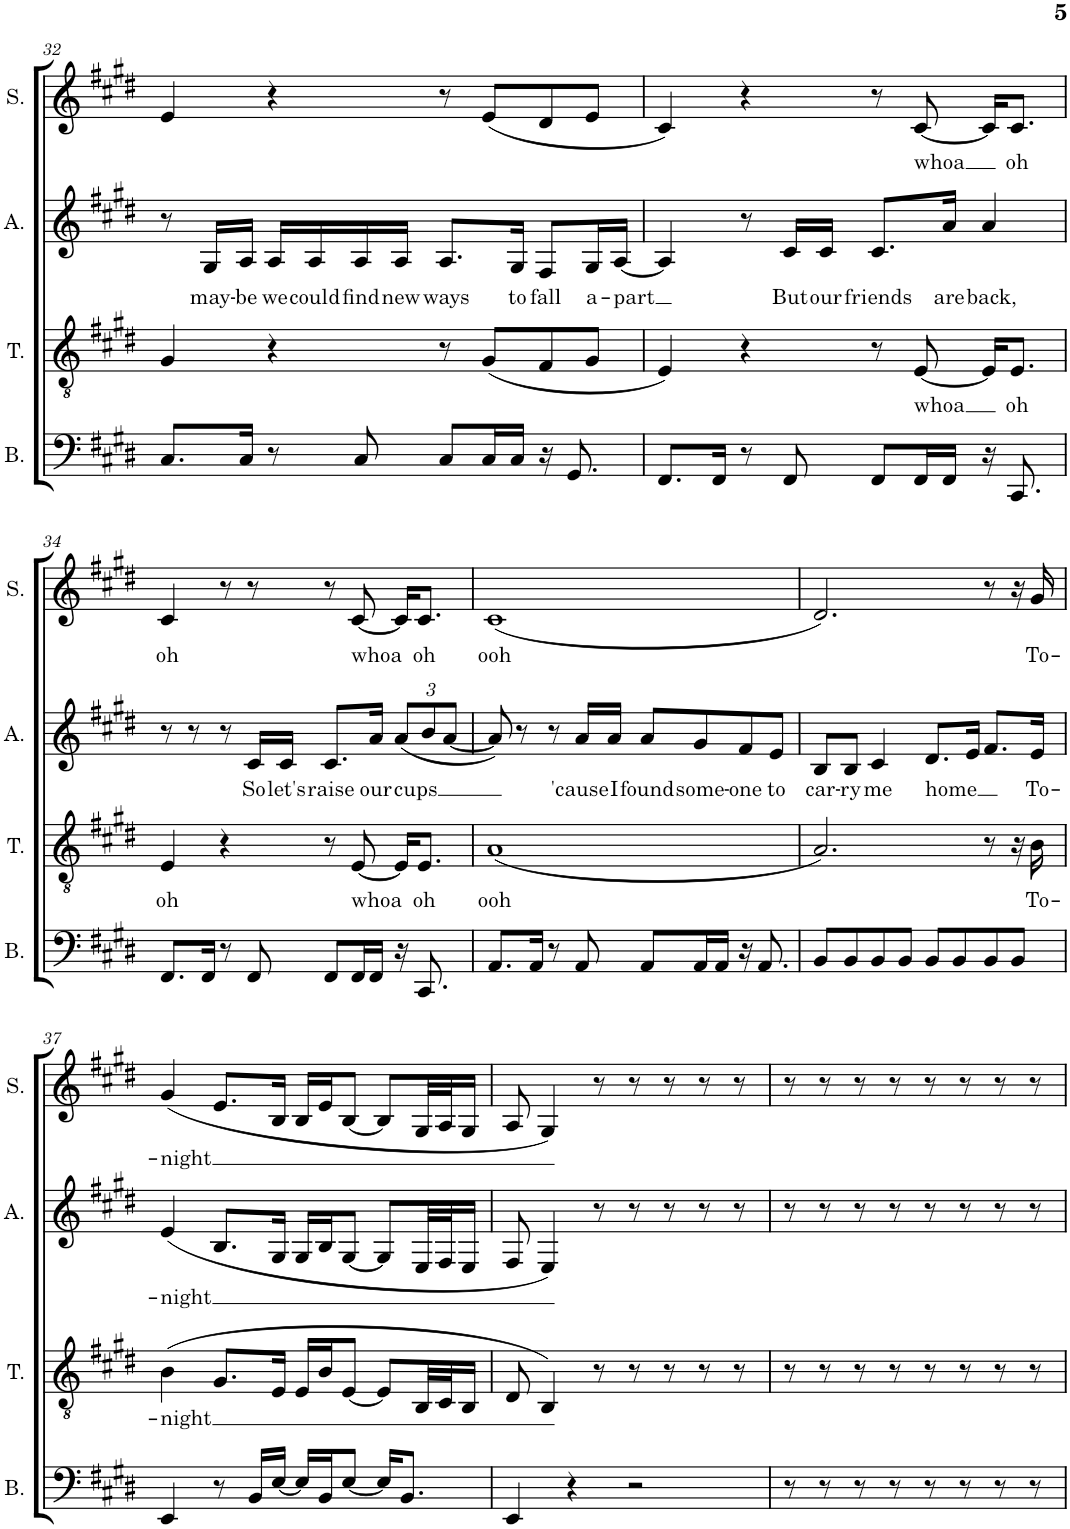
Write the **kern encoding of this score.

**kern	**kern	**text	**kern	**text	**kern	**text
*part4	*part3	*part3	*part2	*part2	*part1	*part1
*staff4	*staff3	*staff3	*staff2	*staff2	*staff1	*staff1
*I"Bass	*I"Tenor	*	*I"Alto	*	*I"Soprano	*
*I'B.	*I'T.	*	*I'A.	*	*I'S.	*
!!LO:PB:g=z
*clefF4	*clefGv2	*	*clefG2	*	*clefG2	*
*k[f#c#g#d#]	*k[f#c#g#d#]	*	*k[f#c#g#d#]	*	*k[f#c#g#d#]	*
*M4/4	*M4/4	*	*M4/4	*	*M4/4	*
*met(c)	*met(c)	*	*met(c)	*	*met(c)	*
=32	=32	=32	=32	=32	=32	=32
8.C#/L	4G#/	.	8r	.	4e/	.
!	!	!	!	!LO:LY:b	!	!
.	.	.	16G#/LL	may-	.	.
!	!	!	!	!LO:LY:b	!	!
16C#/Jk	.	.	16A/JJ	-be	.	.
!	!	!	!	!LO:LY:b	!	!
8r	4r	.	16A/LL	we	4r	.
!	!	!	!	!LO:LY:b	!	!
.	.	.	16A/	could	.	.
!	!	!	!	!LO:LY:b	!	!
8C#/	.	.	16A/	find	.	.
!	!	!	!	!LO:LY:b	!	!
.	.	.	16A/JJ	new	.	.
!	!	!	!	!LO:LY:b	!	!
8C#/L	8r	.	8.A/L	ways	8r	.
16C#/L	(8G#/L	.	.	.	(8e/L	.
!	!	!	!	!LO:LY:b	!	!
16C#/JJ	.	.	16G#/Jk	to	.	.
!	!	!	!	!LO:LY:b	!	!
16r	8F#/	.	8F#/L	fall	8d#/	.
8.GG#/	.	.	.	.	.	.
!	!	!	!	!LO:LY:b	!	!
.	8G#/J	.	16G#/L	a-	8e/J	.
!	!	!	!	!LO:LY:b	!	!
.	.	.	[16A/JJ	-part	.	.
=33	=33	=33	=33	=33	=33	=33
8.FF#/L	4E/)	.	4A/]	.	4c#/)	.
16FF#/Jk	.	.	.	.	.	.
8r	4r	.	8r	.	4r	.
!	!	!	!	!LO:LY:b	!	!
8FF#/	.	.	16c#/LL	But	.	.
!	!	!	!	!LO:LY:b	!	!
.	.	.	16c#/JJ	our	.	.
!	!	!	!	!LO:LY:b	!	!
8FF#/L	8r	.	8.c#/L	friends	8r	.
!	!	!LO:LY:b	!	!	!	!LO:LY:b
16FF#/L	[8E/	whoa	.	.	[8c#/	whoa
!	!	!	!	!LO:LY:b	!	!
16FF#/JJ	.	.	16a/Jk	are	.	.
!	!	!	!	!LO:LY:b	!	!
16r	16E/KL]	.	4a/	back,	16c#/KL]	.
!	!	!LO:LY:b	!	!	!	!LO:LY:b
8.CC#/	8.E/J	oh	.	.	8.c#/J	oh
!!LO:LB:g=z
=34	=34	=34	=34	=34	=34	=34
!	!	!LO:LY:b	!	!	!	!LO:LY:b
8.FF#/L	4E/	oh	8r	.	4c#/	oh
.	.	.	8r	.	.	.
16FF#/Jk	.	.	.	.	.	.
8r	4r	.	8r	.	8r	.
!	!	!	!	!LO:LY:b	!	!
8FF#/	.	.	16c#/LL	So	8r	.
!	!	!	!	!LO:LY:b	!	!
.	.	.	16c#/JJ	let's	.	.
!	!	!	!	!LO:LY:b	!	!
8FF#/L	8r	.	8.c#/L	raise	8r	.
!	!	!LO:LY:b	!	!	!	!LO:LY:b
16FF#/L	[8E/	whoa	.	.	[8c#/	whoa
!	!	!	!	!LO:LY:b	!	!
16FF#/JJ	.	.	16a/Jk	our	.	.
*	*	*	*Xbrackettup	*	*	*
!	!	!	!	!LO:LY:b	!	!
16r	16E/KL]	.	(12a/L	cups	16c#/KL]	.
!	!	!LO:LY:b	!	!	!	!LO:LY:b
8.CC#/	8.E/J	oh	.	.	8.c#/J	oh
.	.	.	12b/	.	.	.
.	.	.	[12a/J	.	.	.
=35	=35	=35	=35	=35	=35	=35
!	!	!LO:LY:b	!	!	!	!LO:LY:b
8.AA/L	(1A	ooh	8a/])	.	(1c#	ooh
.	.	.	8r	.	.	.
16AA/Jk	.	.	.	.	.	.
8r	.	.	8r	.	.	.
!	!	!	!	!LO:LY:b	!	!
8AA/	.	.	16a/LL	'cause	.	.
!	!	!	!	!LO:LY:b	!	!
.	.	.	16a/JJ	I	.	.
!	!	!	!	!LO:LY:b	!	!
8AA/L	.	.	8a/L	found	.	.
!	!	!	!	!LO:LY:b	!	!
16AA/L	.	.	8g#/	some-	.	.
16AA/JJ	.	.	.	.	.	.
!	!	!	!	!LO:LY:b	!	!
16r	.	.	8f#/	-one	.	.
8.AA/	.	.	.	.	.	.
!	!	!	!	!LO:LY:b	!	!
.	.	.	8e/J	to	.	.
=36	=36	=36	=36	=36	=36	=36
!	!	!	!	!LO:LY:b	!	!
8BB/L	2.A/)	.	8B/L	car-	2.d#/)	.
!	!	!	!	!LO:LY:b	!	!
8BB/	.	.	8B/J	-ry	.	.
!	!	!	!	!LO:LY:b	!	!
8BB/	.	.	4c#/	me	.	.
8BB/J	.	.	.	.	.	.
!	!	!	!	!LO:LY:b	!	!
8BB/L	.	.	8.d#/L	home	.	.
8BB/	.	.	.	.	.	.
.	.	.	16e/Jk	.	.	.
8BB/	8r	.	8.f#/L	.	8r	.
8BB/J	16r	.	.	.	16r	.
!	!	!LO:LY:b	!	!LO:LY:b	!	!LO:LY:b
.	16B\	To-	16e/Jk	To-	16g#/	To-
!!LO:LB:g=z
=37	=37	=37	=37	=37	=37	=37
!	!	!LO:LY:b	!	!LO:LY:b	!	!LO:LY:b
4EE/	(4B\	-night	(4e/	-night	(4g#/	-night
8r	8.G#/L	.	8.B/L	.	8.e/L	.
16BB/LL	.	.	.	.	.	.
[16E/JJ	16E/Jk	.	16G#/Jk	.	16B/Jk	.
16E/LL]	16E/LL	.	16G#/LL	.	16B/LL	.
16BB/J	16B/J	.	16B/J	.	16e/J	.
[8E/J	[8E/J	.	[8G#/J	.	[8B/J	.
16E/KL]	8E/L]	.	8G#/L]	.	8B/L]	.
8.BB/J	.	.	.	.	.	.
.	32BB/LL	.	32E/LL	.	32G#/LL	.
.	32C#/J	.	32F#/J	.	32A/J	.
.	16BB/JJ	.	16E/JJ	.	16G#/JJ	.
=38	=38	=38	=38	=38	=38	=38
4EE/	8D#/	.	8F#/	.	8A/	.
.	4BB/)	.	4E/)	.	4G#/)	.
4r	.	.	.	.	.	.
.	8r	.	8r	.	8r	.
2r	8r	.	8r	.	8r	.
.	8r	.	8r	.	8r	.
.	8r	.	8r	.	8r	.
.	8r	.	8r	.	8r	.
=39	=39	=39	=39	=39	=39	=39
8r	8r	.	8r	.	8r	.
8r	8r	.	8r	.	8r	.
8r	8r	.	8r	.	8r	.
8r	8r	.	8r	.	8r	.
8r	8r	.	8r	.	8r	.
8r	8r	.	8r	.	8r	.
8r	8r	.	8r	.	8r	.
8r	8r	.	8r	.	8r	.
=	=	=	=	=	=	=
*-	*-	*-	*-	*-	*-	*-
